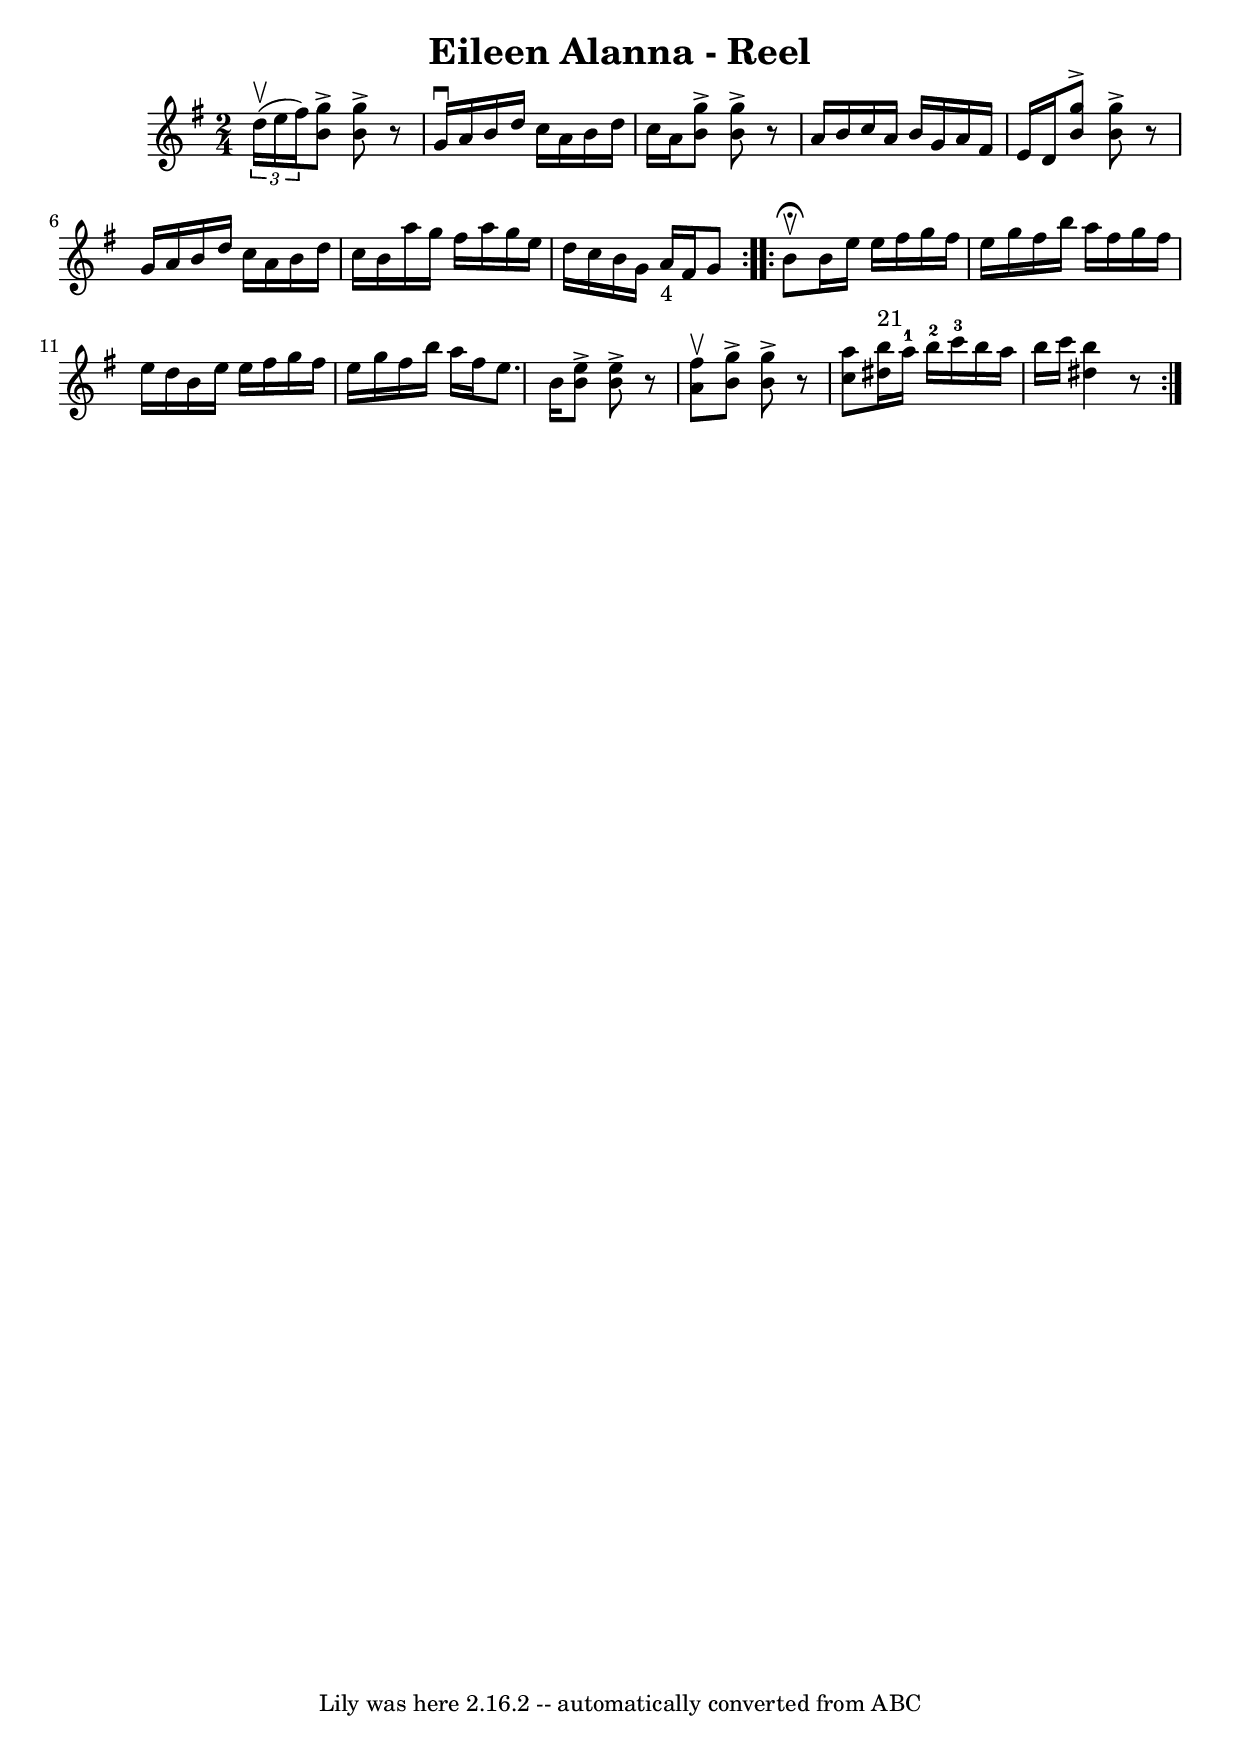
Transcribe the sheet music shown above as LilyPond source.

\version "2.7.40"
\include "Mammoth.ily"
\header {
	%% book = "Ryan's Mammoth Collection"
	crossRefNumber = "1"
	footnotes = "\\\\157"
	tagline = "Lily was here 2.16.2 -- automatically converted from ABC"
	title = "Eileen Alanna - Reel"
}
voicedefault =  {


\repeat volta 2 {
\time 2/4 
\key g \major   \times 2/3 { d''16^\upbow(e''16 fis''16) 
} |
     << b'8^\accent g''8   >> << b'8^\accent g''8   >>   r8 
 g'16^\downbow a'16    |
 b'16 d''16 c''16 a'16 b'16    
d''16 c''16 a'16    |
   << b'8^\accent g''8   >> << b'8 
^\accent g''8   >>   r8 a'16 b'16    |
 c''16 a'16 b'16    
g'16 a'16 fis'16 e'16 d'16    |
     << b'8^\accent g''8 
  >> << b'8^\accent g''8   >>   r8 g'16 a'16    |
 b'16    
d''16 c''16 a'16 b'16 d''16 c''16 b'16    |
 a''16    
g''16 fis''16 a''16 g''16 e''16 d''16 c''16    |
   
b'16 g'16 a'16_"4" fis'16 g'8    } \repeat volta 2 { b'8 
^\fermata^\upbow |
 b'16 e''16 e''16 fis''16 g''16    
fis''16 e''16 g''16    |
 fis''16 b''16 a''16 fis''16    
g''16 fis''16 e''16 d''16    |
 b'16 e''16 e''16    
fis''16 g''16 fis''16 e''16 g''16    |
 fis''16 b''16    
a''16 fis''16 e''8. b'16    |
     << b'8^\accent e''8   >> 
<< b'8^\accent e''8   >>   r8   << a'8^\upbow fis''8   >>   |
  
 << b'8^\accent g''8   >> << b'8^\accent g''8   >>   r8 << c''8    
a''8   >>   |
     << dis''16^"21" b''16   >> a''16-1 b''16 
-2 c'''16-3 b''16 a''16 b''16 c'''16    |
 << dis''4  
 b''4   >>   r8     }   
}

\score{
    <<

	\context Staff="default"
	{
	    \voicedefault 
	}

    >>
	\layout {
	}
	\midi {}
}
